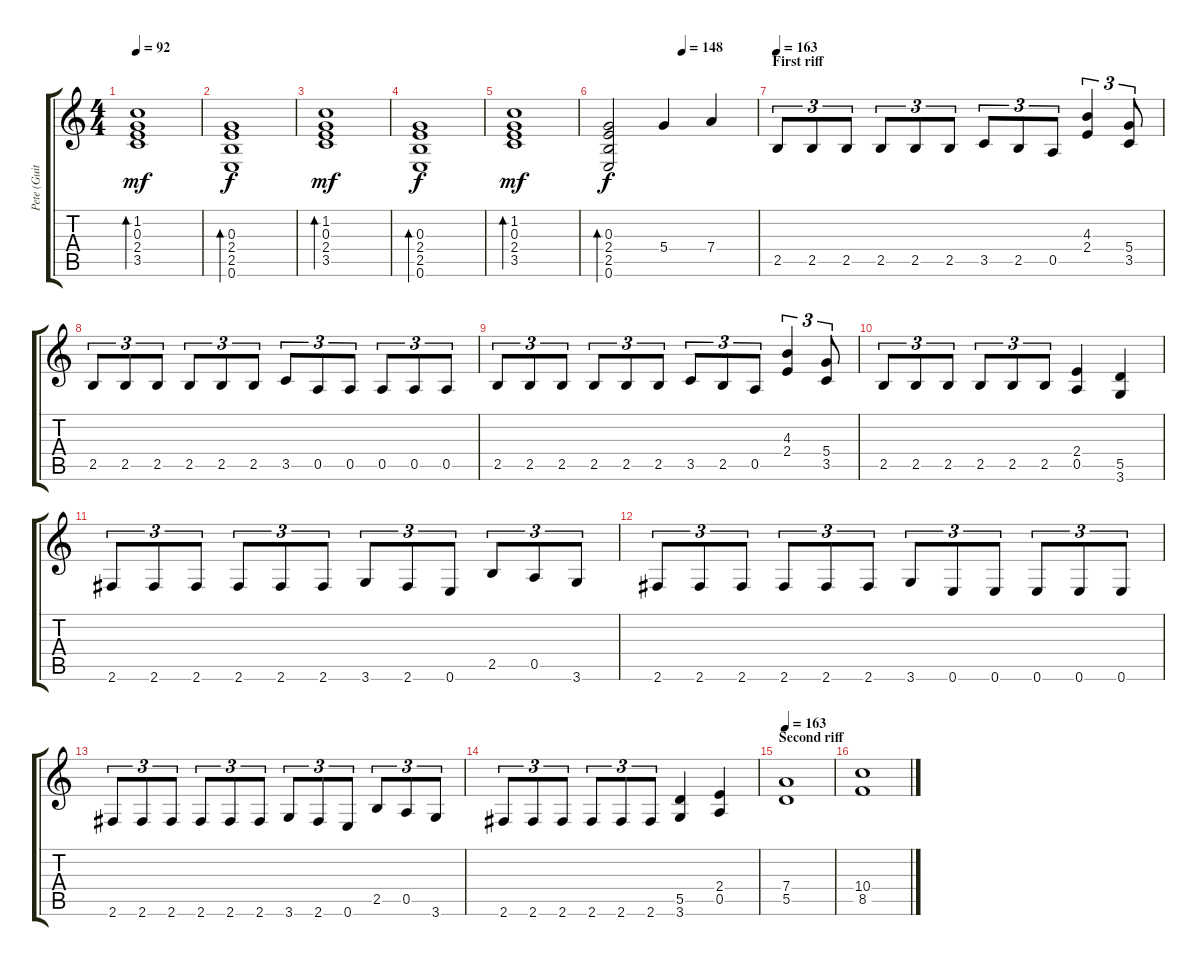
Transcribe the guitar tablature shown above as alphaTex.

\track ("Pete (Guitar)" "Pete (Guit") {instrument overdrivenguitar}
\staff {score tabs}
\tuning (E4 B3 G3 D3 A2 E2) {hide}
\ts (4 4)
\tempo 92
\clef g2
\ks c
(1.2 0.3 2.4 3.5).1{bd 60 dy mf} |
(0.3 2.4 2.5 0.6).1{bd 60 dy f} |
(1.2 0.3 2.4 3.5).1{bd 60 dy mf} |
(0.3 2.4 2.5 0.6).1{bd 60 dy f} |
(1.2 0.3 2.4 3.5).1{bd 60 dy mf} |
\tempo (148 0.5)
(0.3 2.4 2.5 0.6).2{bd 60 dy f} 5.4.4 7.4.4 |
\section ("" "First riff")
\tempo 163
2.5.8{tu (3 2)} 2.5.8{tu (3 2)} 2.5.8{tu (3 2)} 2.5.8{tu (3 2)} 2.5.8{tu (3 2)} 2.5.8{tu (3 2)} 3.5.8{tu (3 2)} 2.5.8{tu (3 2)} 0.5.8{tu (3 2)} (4.3 2.4).4{tu (3 2)} (5.4 3.5).8{tu (3 2)} |
2.5.8{tu (3 2)} 2.5.8{tu (3 2)} 2.5.8{tu (3 2)} 2.5.8{tu (3 2)} 2.5.8{tu (3 2)} 2.5.8{tu (3 2)} 3.5.8{tu (3 2)} 0.5.8{tu (3 2)} 0.5.8{tu (3 2)} 0.5.8{tu (3 2)} 0.5.8{tu (3 2)} 0.5.8{tu (3 2)} |
2.5.8{tu (3 2)} 2.5.8{tu (3 2)} 2.5.8{tu (3 2)} 2.5.8{tu (3 2)} 2.5.8{tu (3 2)} 2.5.8{tu (3 2)} 3.5.8{tu (3 2)} 2.5.8{tu (3 2)} 0.5.8{tu (3 2)} (4.3 2.4).4{tu (3 2)} (5.4 3.5).8{tu (3 2)} |
2.5.8{tu (3 2)} 2.5.8{tu (3 2)} 2.5.8{tu (3 2)} 2.5.8{tu (3 2)} 2.5.8{tu (3 2)} 2.5.8{tu (3 2)} (2.4 0.5).4 (5.5 3.6).4 |
2.6.8{tu (3 2)} 2.6.8{tu (3 2)} 2.6.8{tu (3 2)} 2.6.8{tu (3 2)} 2.6.8{tu (3 2)} 2.6.8{tu (3 2)} 3.6.8{tu (3 2)} 2.6.8{tu (3 2)} 0.6.8{tu (3 2)} 2.5.8{tu (3 2)} 0.5.8{tu (3 2)} 3.6.8{tu (3 2)} |
2.6.8{tu (3 2)} 2.6.8{tu (3 2)} 2.6.8{tu (3 2)} 2.6.8{tu (3 2)} 2.6.8{tu (3 2)} 2.6.8{tu (3 2)} 3.6.8{tu (3 2)} 0.6.8{tu (3 2)} 0.6.8{tu (3 2)} 0.6.8{tu (3 2)} 0.6.8{tu (3 2)} 0.6.8{tu (3 2)} |
2.6.8{tu (3 2)} 2.6.8{tu (3 2)} 2.6.8{tu (3 2)} 2.6.8{tu (3 2)} 2.6.8{tu (3 2)} 2.6.8{tu (3 2)} 3.6.8{tu (3 2)} 2.6.8{tu (3 2)} 0.6.8{tu (3 2)} 2.5.8{tu (3 2)} 0.5.8{tu (3 2)} 3.6.8{tu (3 2)} |
2.6.8{tu (3 2)} 2.6.8{tu (3 2)} 2.6.8{tu (3 2)} 2.6.8{tu (3 2)} 2.6.8{tu (3 2)} 2.6.8{tu (3 2)} (5.5 3.6).4 (2.4 0.5).4 |
\section ("" "Second riff")
\tempo 163
(7.4 5.5).1 |
(10.4 8.5).1
